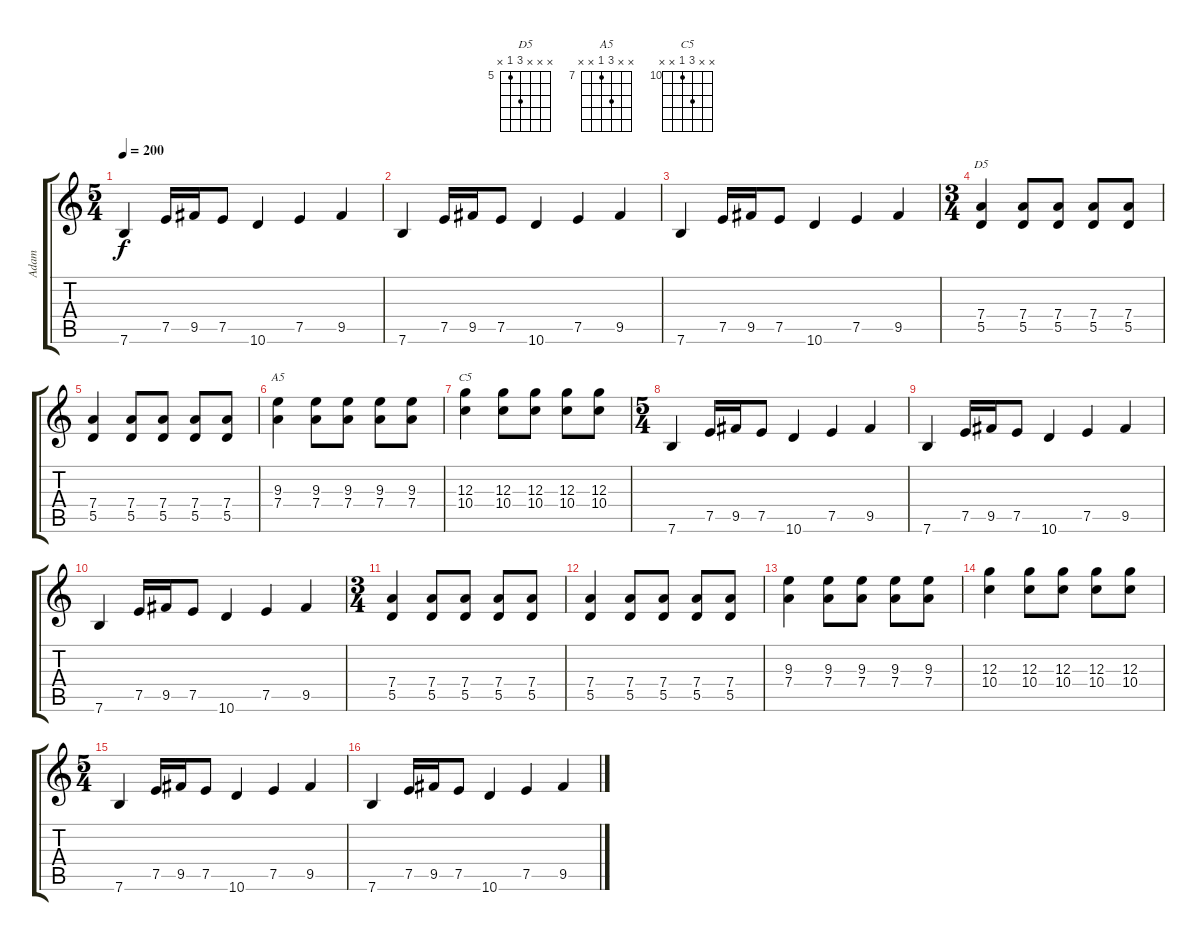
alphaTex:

\track ("Adam" "Adam") {instrument overdrivenguitar}
\staff {score tabs}
\tuning (E4 B3 G3 D3 A2 E2) {hide}
\chord ("D5" x x x 7 5 x) {firstfret 5}
\chord ("A5" x x 9 7 x x) {firstfret 7}
\chord ("C5" x x 12 10 x x) {firstfret 10}
\ts (5 4)
\tempo 200
\clef g2
\ks c
7.6.4{dy f} 7.5.16 9.5.16 7.5.8 10.6.4 7.5.4 9.5.4 |
7.6.4 7.5.16 9.5.16 7.5.8 10.6.4 7.5.4 9.5.4 |
7.6.4 7.5.16 9.5.16 7.5.8 10.6.4 7.5.4 9.5.4 |
\ts (3 4)
(7.4 5.5).4{ch "D5"} (7.4 5.5).8 (7.4 5.5).8 (7.4 5.5).8 (7.4 5.5).8 |
(7.4 5.5).4 (7.4 5.5).8 (7.4 5.5).8 (7.4 5.5).8 (7.4 5.5).8 |
(9.3 7.4).4{ch "A5"} (9.3 7.4).8 (9.3 7.4).8 (9.3 7.4).8 (9.3 7.4).8 |
(12.3 10.4).4{ch "C5"} (12.3 10.4).8 (12.3 10.4).8 (12.3 10.4).8 (12.3 10.4).8 |
\ts (5 4)
7.6.4 7.5.16 9.5.16 7.5.8 10.6.4 7.5.4 9.5.4 |
7.6.4 7.5.16 9.5.16 7.5.8 10.6.4 7.5.4 9.5.4 |
7.6.4 7.5.16 9.5.16 7.5.8 10.6.4 7.5.4 9.5.4 |
\ts (3 4)
(7.4 5.5).4 (7.4 5.5).8 (7.4 5.5).8 (7.4 5.5).8 (7.4 5.5).8 |
(7.4 5.5).4 (7.4 5.5).8 (7.4 5.5).8 (7.4 5.5).8 (7.4 5.5).8 |
(9.3 7.4).4 (9.3 7.4).8 (9.3 7.4).8 (9.3 7.4).8 (9.3 7.4).8 |
(12.3 10.4).4 (12.3 10.4).8 (12.3 10.4).8 (12.3 10.4).8 (12.3 10.4).8 |
\ts (5 4)
7.6.4 7.5.16 9.5.16 7.5.8 10.6.4 7.5.4 9.5.4 |
7.6.4 7.5.16 9.5.16 7.5.8 10.6.4 7.5.4 9.5.4
